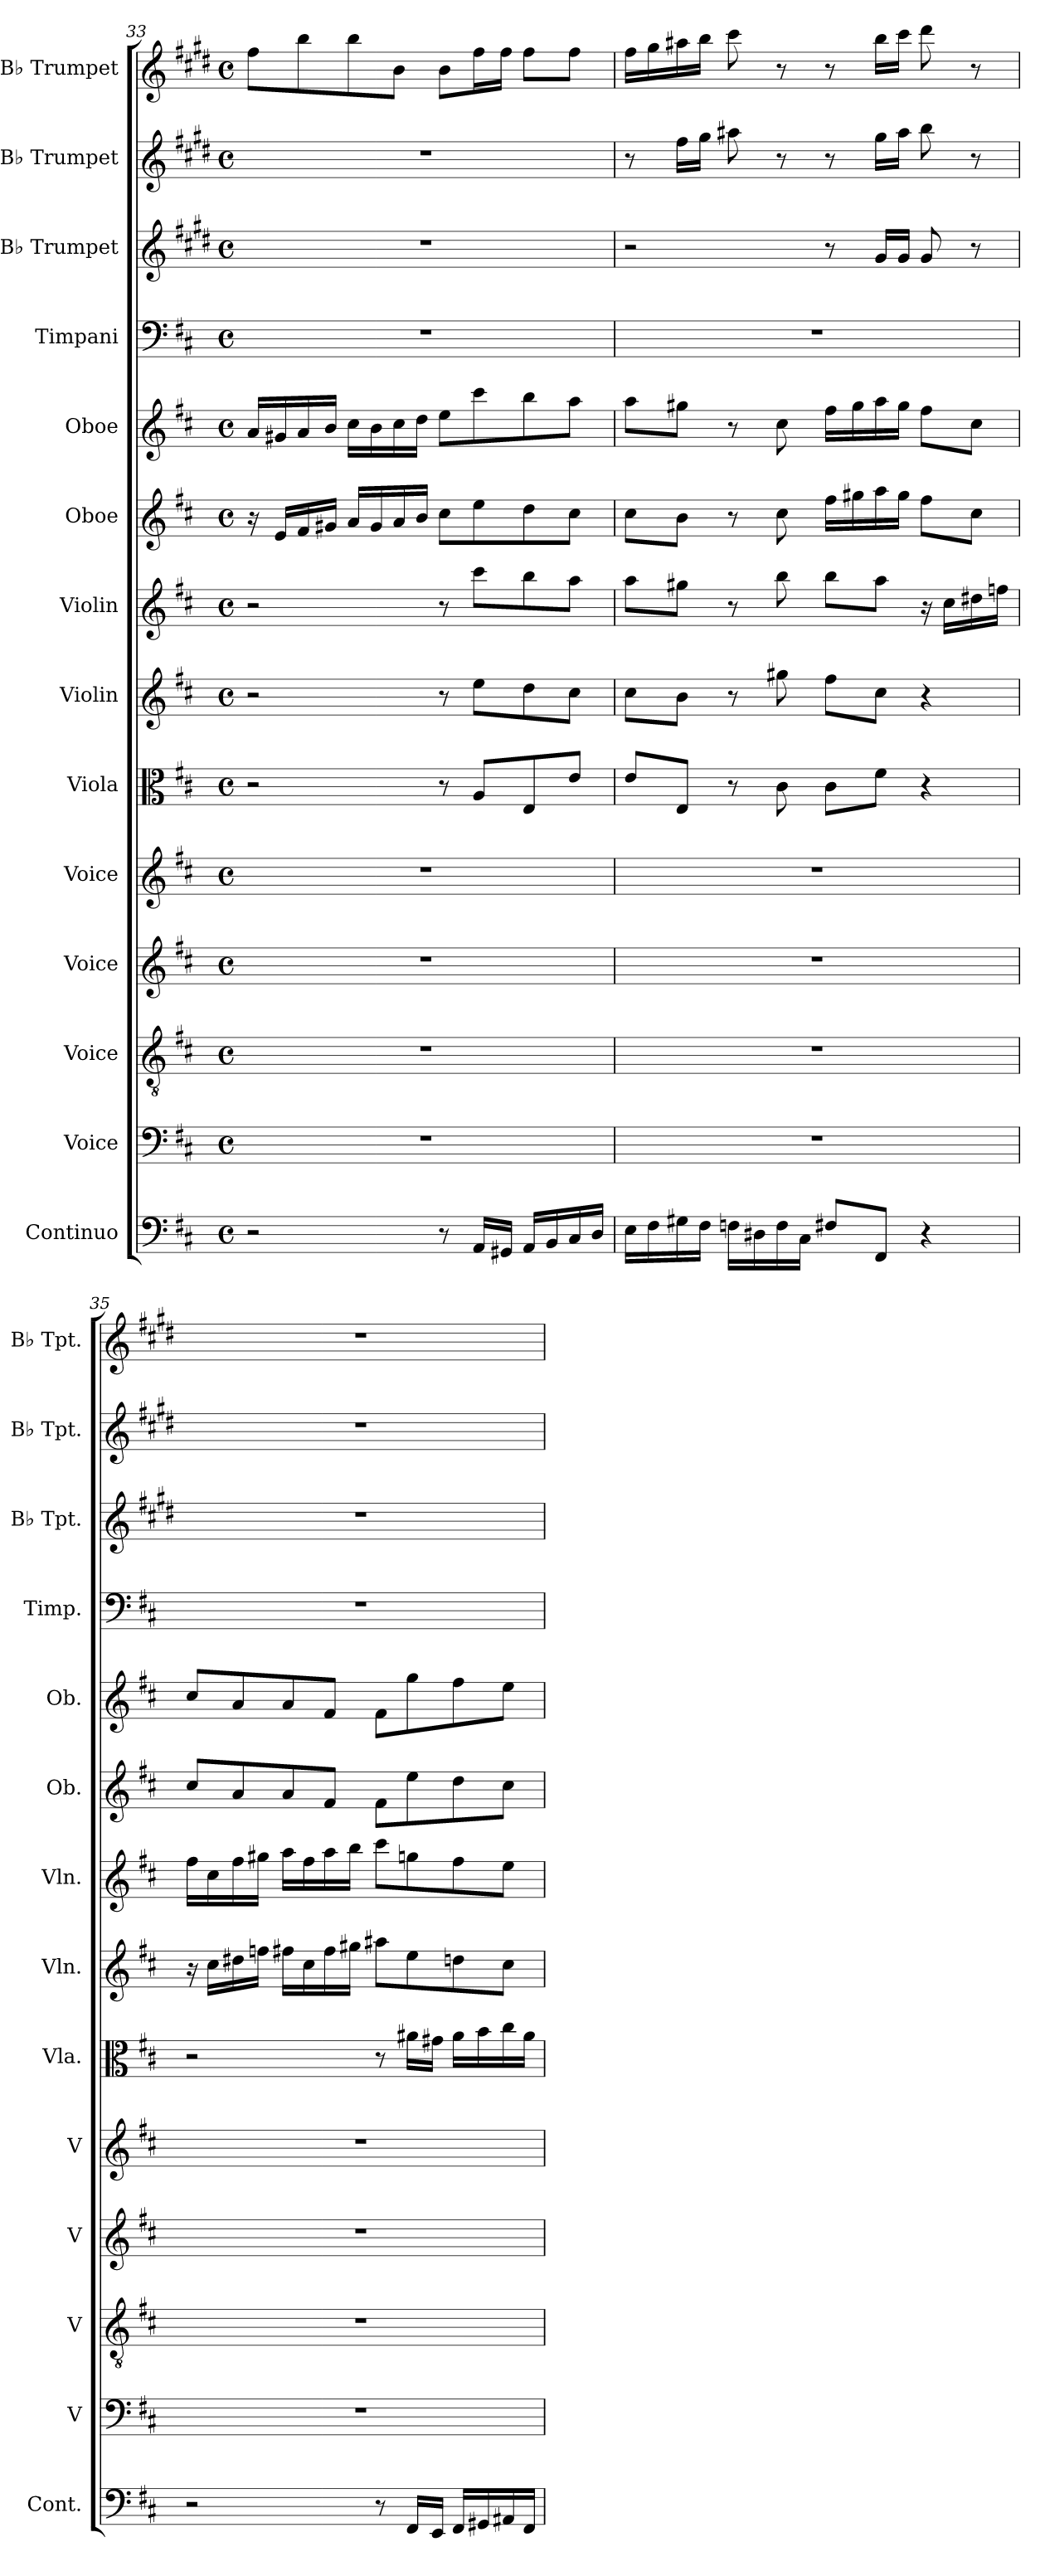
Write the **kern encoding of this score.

**kern	**kern	**kern	**kern	**kern	**kern	**kern	**kern	**kern	**kern	**kern	**kern	**kern	**kern
*part14	*part13	*part12	*part11	*part10	*part9	*part8	*part7	*part6	*part5	*part4	*part3	*part2	*part1
*staff14	*staff13	*staff12	*staff11	*staff10	*staff9	*staff8	*staff7	*staff6	*staff5	*staff4	*staff3	*staff2	*staff1
*I"Continuo	*I"Voice	*I"Voice	*I"Voice	*I"Voice	*I"Viola	*I"Violin	*I"Violin	*I"Oboe	*I"Oboe	*I"Timpani	*I"B♭ Trumpet	*I"B♭ Trumpet	*I"B♭ Trumpet
*I'Cont.	*I'V	*I'V	*I'V	*I'V	*I'Vla.	*I'Vln.	*I'Vln.	*I'Ob.	*I'Ob.	*I'Timp.	*I'B♭ Tpt.	*I'B♭ Tpt.	*I'B♭ Tpt.
!!LO:PB:g=z
*clefF4	*clefF4	*clefGv2	*clefG2	*clefG2	*clefC3	*clefG2	*clefG2	*clefG2	*clefG2	*clefF4	*clefG2	*clefG2	*clefG2
*ITrd7c12	*	*	*	*	*	*	*	*	*	*	*ITrd1c2	*ITrd1c2	*ITrd1c2
*k[f#c#]	*k[f#c#]	*k[f#c#]	*k[f#c#]	*k[f#c#]	*k[f#c#]	*k[f#c#]	*k[f#c#]	*k[f#c#]	*k[f#c#]	*k[f#c#]	*k[f#c#]	*k[f#c#]	*k[f#c#]
*M4/4	*M4/4	*M4/4	*M4/4	*M4/4	*M4/4	*M4/4	*M4/4	*M4/4	*M4/4	*M4/4	*M4/4	*M4/4	*M4/4
*met(c)	*met(c)	*met(c)	*met(c)	*met(c)	*met(c)	*met(c)	*met(c)	*met(c)	*met(c)	*met(c)	*met(c)	*met(c)	*met(c)
=33	=33	=33	=33	=33	=33	=33	=33	=33	=33	=33	=33	=33	=33
2r	1r	1r	1r	1r	2r	2r	2r	16r	16a/LL	1r	1r	1r	8ee\L
.	.	.	.	.	.	.	.	16e/LL	16g#X/	.	.	.	.
.	.	.	.	.	.	.	.	16f#/	16a/	.	.	.	8aa\
.	.	.	.	.	.	.	.	16g#X/JJ	16b/JJ	.	.	.	.
.	.	.	.	.	.	.	.	16a/LL	16cc#\LL	.	.	.	8aa\
.	.	.	.	.	.	.	.	16g#/	16b\	.	.	.	.
.	.	.	.	.	.	.	.	16a/	16cc#\	.	.	.	8a\J
.	.	.	.	.	.	.	.	16b/JJ	16dd\JJ	.	.	.	.
8r	.	.	.	.	8r	8r	8r	8cc#\L	8ee\L	.	.	.	8a\L
16AAA/LL	.	.	.	.	8A/L	8ee\L	8ccc#\L	8ee\	8ccc#\	.	.	.	16ee\L
16GGG#X/JJ	.	.	.	.	.	.	.	.	.	.	.	.	16ee\JJ
16AAA/LL	.	.	.	.	8E/	8dd\	8bb\	8dd\	8bb\	.	.	.	8ee\L
16BBB/	.	.	.	.	.	.	.	.	.	.	.	.	.
16CC#/	.	.	.	.	8e/J	8cc#\J	8aa\J	8cc#\J	8aa\J	.	.	.	8ee\J
16DD/JJ	.	.	.	.	.	.	.	.	.	.	.	.	.
=34	=34	=34	=34	=34	=34	=34	=34	=34	=34	=34	=34	=34	=34
16EE\LL	1r	1r	1r	1r	8e/L	8cc#\L	8aa\L	8cc#\L	8aa\L	1r	2r	8r	16ee\LL
16FF#\	.	.	.	.	.	.	.	.	.	.	.	.	16ff#\
16GG#X\	.	.	.	.	8E/J	8b\J	8gg#X\J	8b\J	8gg#X\J	.	.	16ee\LL	16gg#X\
16FF#\JJ	.	.	.	.	.	.	.	.	.	.	.	16ff#\JJ	16aa\JJ
16FFn\LL	.	.	.	.	8r	8r	8r	8r	8r	.	.	8gg#X\	8bb\
16DD#X\	.	.	.	.	.	.	.	.	.	.	.	.	.
16FF\	.	.	.	.	8c#\	8gg#X\	8bb\	8cc#\	8cc#\	.	.	8r	8r
16CC#\JJ	.	.	.	.	.	.	.	.	.	.	.	.	.
8FF#X/L	.	.	.	.	8c#\L	8ff#\L	8bb\L	16ff#\LL	16ff#\LL	.	8r	8r	8r
.	.	.	.	.	.	.	.	16gg#X\	16gg#\	.	.	.	.
8FFF#/J	.	.	.	.	8f#\J	8cc#\J	8aa\J	16aa\	16aa\	.	16f#/LL	16ff#\LL	16aa\LL
.	.	.	.	.	.	.	.	16gg#\JJ	16gg#\JJ	.	16f#/JJ	16gg#\JJ	16bb\JJ
4r	.	.	.	.	4r	4r	16r	8ff#\L	8ff#\L	.	8f#/	8aa\	8ccc#\
.	.	.	.	.	.	.	16cc#\LL	.	.	.	.	.	.
.	.	.	.	.	.	.	16dd#X\	8cc#\J	8cc#\J	.	8r	8r	8r
.	.	.	.	.	.	.	16ffn\JJ	.	.	.	.	.	.
!!LO:PB:g=z
=35	=35	=35	=35	=35	=35	=35	=35	=35	=35	=35	=35	=35	=35
2r	1r	1r	1r	1r	2r	16r	16ff#\LL	8cc#/L	8cc#/L	1r	1r	1r	1r
.	.	.	.	.	.	16cc#\LL	16cc#\	.	.	.	.	.	.
.	.	.	.	.	.	16dd#X\	16ff#\	8a/	8a/	.	.	.	.
.	.	.	.	.	.	16ffn\JJ	16gg#X\JJ	.	.	.	.	.	.
.	.	.	.	.	.	16ff#X\LL	16aa\LL	8a/	8a/	.	.	.	.
.	.	.	.	.	.	16cc#\	16ff#\	.	.	.	.	.	.
.	.	.	.	.	.	16ff#\	16aa\	8f#/J	8f#/J	.	.	.	.
.	.	.	.	.	.	16gg#X\JJ	16bb\JJ	.	.	.	.	.	.
8r	.	.	.	.	8r	8aa#X\L	8ccc#\L	8f#\L	8f#\L	.	.	.	.
16FFF#/LL	.	.	.	.	16a#X\LL	8ee\	8ggn\	8ee\	8gg\	.	.	.	.
16EEE/JJ	.	.	.	.	16g#X\JJ	.	.	.	.	.	.	.	.
16FFF#/LL	.	.	.	.	16a#\LL	8ddn\	8ff#\	8dd\	8ff#\	.	.	.	.
16GGG#X/	.	.	.	.	16b\	.	.	.	.	.	.	.	.
16AAA#X/	.	.	.	.	16cc#\	8cc#\J	8ee\J	8cc#\J	8ee\J	.	.	.	.
16FFF#/JJ	.	.	.	.	16a#\JJ	.	.	.	.	.	.	.	.
=	=	=	=	=	=	=	=	=	=	=	=	=	=
*-	*-	*-	*-	*-	*-	*-	*-	*-	*-	*-	*-	*-	*-
